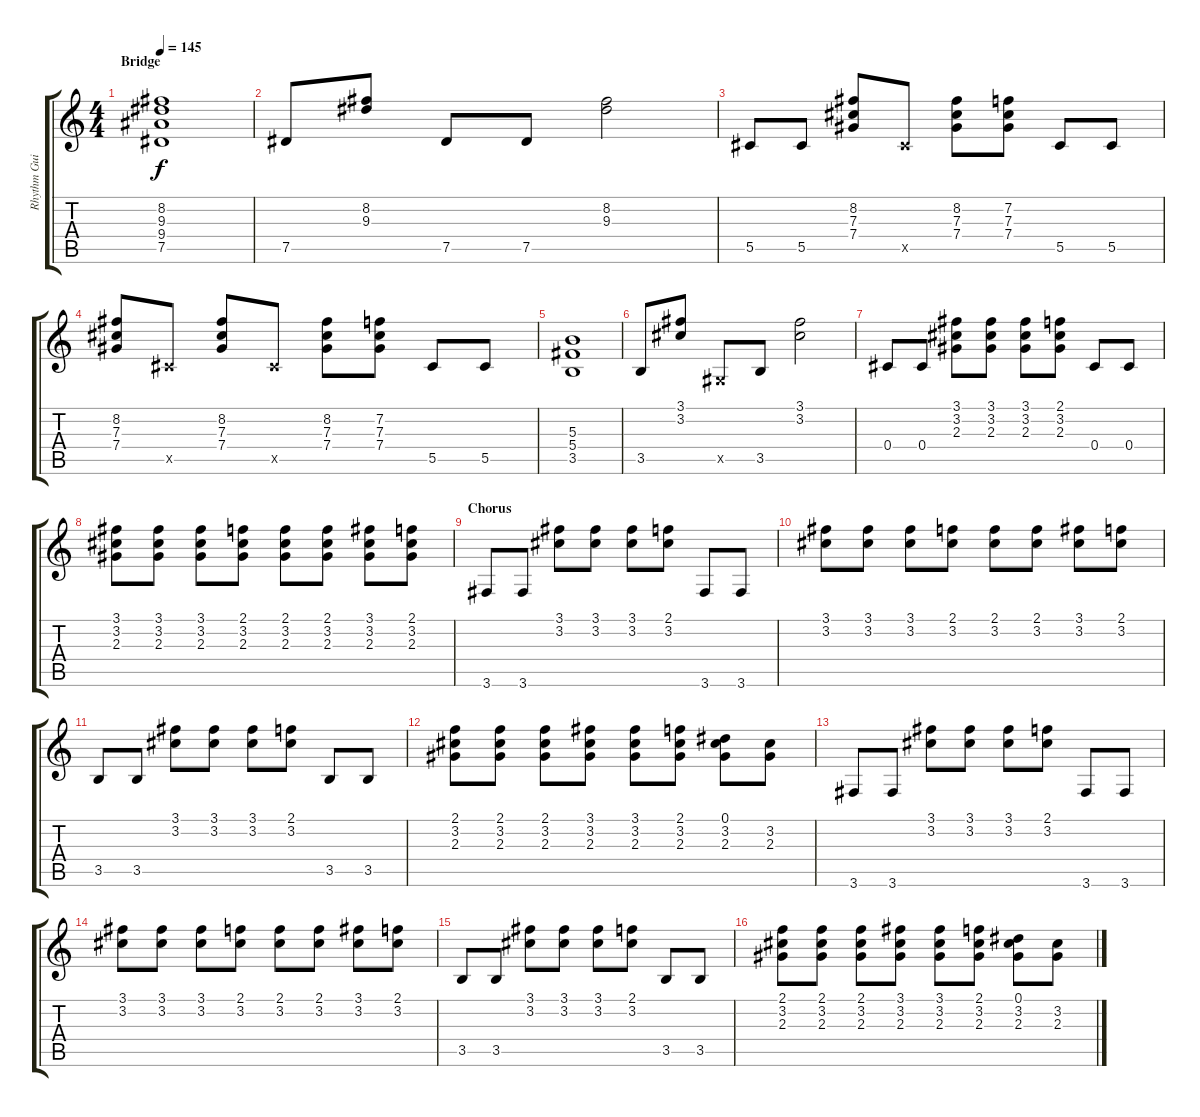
\track ("Rhythm Guitar " "Rhythm Gui") {instrument overdrivenguitar}
\staff {score tabs}
\tuning (Eb4 Bb3 Gb3 Db3 Ab2 Eb2) {hide}
\ts (4 4)
\section ("" "Bridge")
\tempo 145
\clef g2
\ks c
(8.2 9.3 9.4 7.5).1{dy f} |
7.5.8 (8.2 9.3).8 7.5.8 7.5.8 (8.2 9.3).2 |
5.5.8 5.5.8 (8.2 7.3 7.4).8 5.5{x}.8 (8.2 7.3 7.4).8 (7.2 7.3 7.4).8 5.5.8 5.5.8 |
(8.2 7.3 7.4).8 5.5{x}.8 (8.2 7.3 7.4).8 5.5{x}.8 (8.2 7.3 7.4).8 (7.2 7.3 7.4).8 5.5.8 5.5.8 |
(5.3 5.4 3.5).1 |
3.5.8 (3.1 3.2).8 0.5{x}.8 3.5.8 (3.1 3.2).2 |
0.4.8 0.4.8 (3.1 3.2 2.3).8 (3.1 3.2 2.3).8 (3.1 3.2 2.3).8 (2.1 3.2 2.3).8 0.4.8 0.4.8 |
(3.1 3.2 2.3).8 (3.1 3.2 2.3).8 (3.1 3.2 2.3).8 (2.1 3.2 2.3).8 (2.1 3.2 2.3).8 (2.1 3.2 2.3).8 (3.1 3.2 2.3).8 (2.1 3.2 2.3).8 |
\section ("" "Chorus")
3.6.8 3.6.8 (3.1 3.2).8 (3.1 3.2).8 (3.1 3.2).8 (2.1 3.2).8 3.6.8 3.6.8 |
(3.1 3.2).8 (3.1 3.2).8 (3.1 3.2).8 (2.1 3.2).8 (2.1 3.2).8 (2.1 3.2).8 (3.1 3.2).8 (2.1 3.2).8 |
3.5.8 3.5.8 (3.1 3.2).8 (3.1 3.2).8 (3.1 3.2).8 (2.1 3.2).8 3.5.8 3.5.8 |
(2.1 3.2 2.3).8 (2.1 3.2 2.3).8 (2.1 3.2 2.3).8 (3.1 3.2 2.3).8 (3.1 3.2 2.3).8 (2.1 3.2 2.3).8 (0.1 3.2 2.3).8 (3.2 2.3).8 |
3.6.8 3.6.8 (3.1 3.2).8 (3.1 3.2).8 (3.1 3.2).8 (2.1 3.2).8 3.6.8 3.6.8 |
(3.1 3.2).8 (3.1 3.2).8 (3.1 3.2).8 (2.1 3.2).8 (2.1 3.2).8 (2.1 3.2).8 (3.1 3.2).8 (2.1 3.2).8 |
3.5.8 3.5.8 (3.1 3.2).8 (3.1 3.2).8 (3.1 3.2).8 (2.1 3.2).8 3.5.8 3.5.8 |
(2.1 3.2 2.3).8 (2.1 3.2 2.3).8 (2.1 3.2 2.3).8 (3.1 3.2 2.3).8 (3.1 3.2 2.3).8 (2.1 3.2 2.3).8 (0.1 3.2 2.3).8 (3.2 2.3).8
